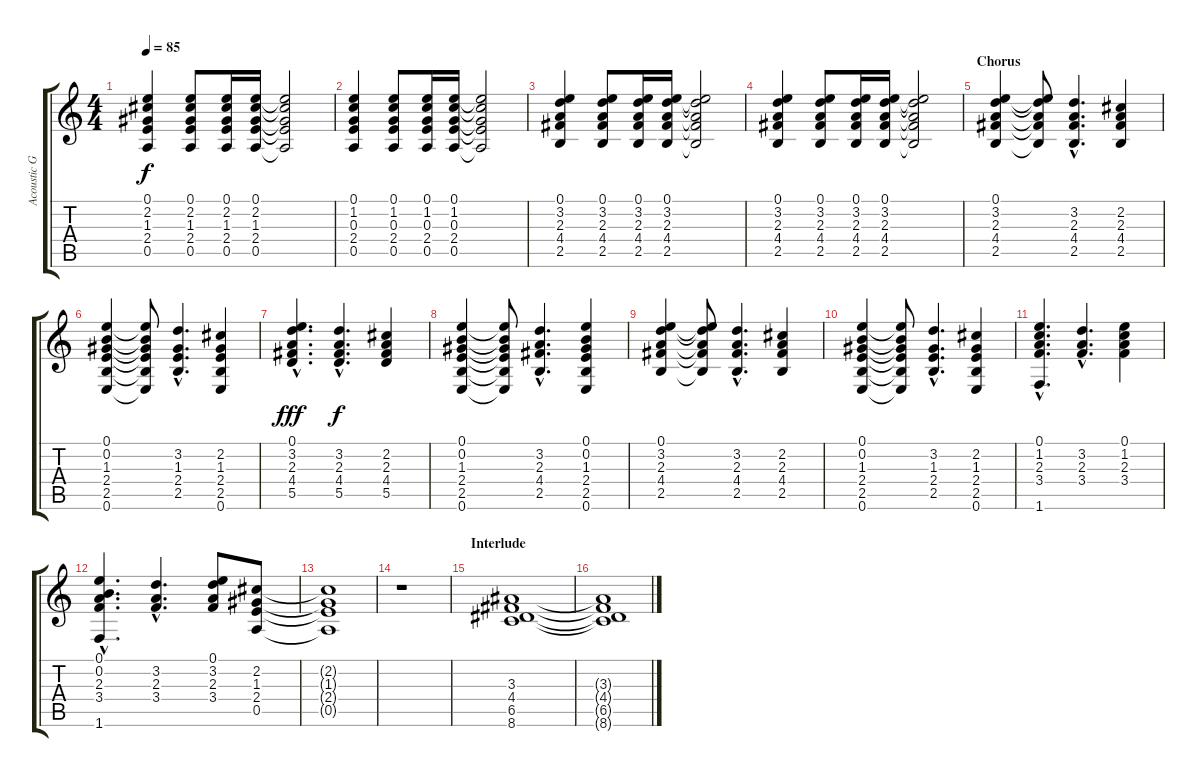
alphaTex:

\track ("Acoustic Guitar" "Acoustic G") {instrument acousticguitarnylon}
\staff {score tabs}
\tuning (E4 B3 G3 D3 A2 E2) {hide}
\ts (4 4)
\tempo 85
\clef g2
\ks c
(0.1 2.2 1.3 2.4 0.5).4{dy f} (0.1 2.2 1.3 2.4 0.5).8 (0.1 2.2 1.3 2.4 0.5).16 (0.1 2.2 1.3 2.4 0.5).16 (0.1{t} 2.2{t} 1.3{t} 2.4{t} 0.5{t}).2 |
(0.1 1.2 0.3 2.4 0.5).4 (0.1 1.2 0.3 2.4 0.5).8 (0.1 1.2 0.3 2.4 0.5).16 (0.1 1.2 0.3 2.4 0.5).16 (0.1{t} 1.2{t} 0.3{t} 2.4{t} 0.5{t}).2 |
(0.1 3.2 2.3 4.4 2.5).4 (0.1 3.2 2.3 4.4 2.5).8 (0.1 3.2 2.3 4.4 2.5).16 (0.1 3.2 2.3 4.4 2.5).16 (0.1{t} 3.2{t} 2.3{t} 4.4{t} 2.5{t}).2 |
(0.1 3.2 2.3 4.4 2.5).4 (0.1 3.2 2.3 4.4 2.5).8 (0.1 3.2 2.3 4.4 2.5).16 (0.1 3.2 2.3 4.4 2.5).16 (0.1{t} 3.2{t} 2.3{t} 4.4{t} 2.5{t}).2 |
\section ("" "Chorus")
(0.1 3.2 2.3 4.4 2.5).4 (0.1{t} 3.2{t} 2.3{t} 4.4{t} 2.5{t}).8 (3.2{hac} 2.3{hac} 4.4{hac} 2.5{hac}).4{d} (2.2 2.3 4.4 2.5).4 |
(0.1 0.2 1.3 2.4 2.5 0.6).4 (0.1{t} 0.2{t} 1.3{t} 2.4{t} 2.5{t} 0.6{t}).8 (3.2{hac} 1.3{hac} 2.4{hac} 2.5{hac}).4{d} (2.2 1.3 2.4 2.5 0.6).4 |
(0.1{hac} 3.2{hac} 2.3{hac} 4.4{hac} 5.5{hac}).4{d dy fff} (3.2{hac} 2.3{hac} 4.4{hac} 5.5{hac}).4{d dy f} (2.2 2.3 4.4 5.5).4 |
(0.1 0.2 1.3 2.4 2.5 0.6).4 (0.1{t} 0.2{t} 1.3{t} 2.4{t} 2.5{t} 0.6{t}).8 (3.2{hac} 2.3{hac} 4.4{hac} 2.5{hac}).4{d} (0.1 0.2 1.3 2.4 2.5 0.6).4 |
(0.1 3.2 2.3 4.4 2.5).4 (0.1{t} 3.2{t} 2.3{t} 4.4{t} 2.5{t}).8 (3.2{hac} 2.3{hac} 4.4{hac} 2.5{hac}).4{d} (2.2 2.3 4.4 2.5).4 |
(0.1 0.2 1.3 2.4 2.5 0.6).4 (0.1{t} 0.2{t} 1.3{t} 2.4{t} 2.5{t} 0.6{t}).8 (3.2{hac} 1.3{hac} 2.4{hac} 2.5{hac}).4{d} (2.2 1.3 2.4 2.5 0.6).4 |
(0.1{hac} 1.2{hac} 2.3{hac} 3.4{hac} 1.6{hac}).4{d} (3.2{hac} 2.3{hac} 3.4{hac}).4{d} (0.1 1.2 2.3 3.4).4 |
(0.1{hac} 0.2{hac} 2.3{hac} 3.4{hac} 1.6{hac}).4{d} (3.2{hac} 2.3{hac} 3.4{hac}).4{d} (0.1 3.2 2.3 3.4).8 (2.2 1.3 2.4 0.5).8 |
(2.2{t} 1.3{t} 2.4{t} 0.5{t}).1 |
r.1 |
\section ("" "Interlude")
(3.3 4.4 6.5 8.6).1{balance 16 instrument helicopter} |
(3.3{t} 4.4{t} 6.5{t} 8.6{t}).1{balance 0}
